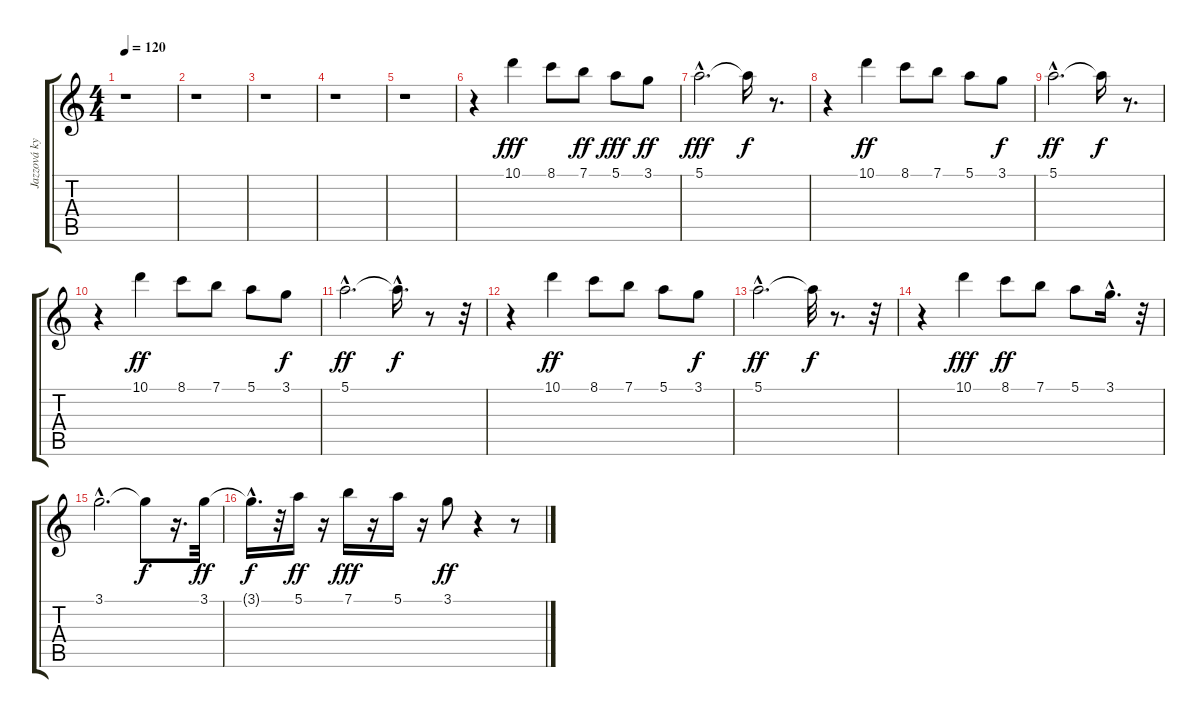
\track ("Jazzová kytara" "Jazzová ky") {instrument electricguitarjazz}
\staff {score tabs}
\tuning (E4 B3 G3 D3 A2 E2) {hide}
\ts (4 4)
\tempo 120
\clef g2
\ks c
r.1{dy f} |
r.1 |
r.1 |
r.1 |
r.1 |
r.4 10.1.4{dy fff} 8.1.8 7.1.8{dy ff} 5.1.8{dy fff} 3.1.8{dy ff} |
5.1{hac}.2{d dy fff} 5.1{t}.16{dy f} r.8{d} |
r.4 10.1.4{dy ff} 8.1.8 7.1.8 5.1.8 3.1.8{dy f} |
5.1{hac}.2{d dy ff} 5.1{t}.16{dy f} r.8{d} |
r.4 10.1.4{dy ff} 8.1.8 7.1.8 5.1.8 3.1.8{dy f} |
5.1{hac}.2{d dy ff} 5.1{hac t}.16{d dy f} r.8 r.32 |
r.4 10.1.4{dy ff} 8.1.8 7.1.8 5.1.8 3.1.8{dy f} |
5.1{hac}.2{d dy ff} 5.1{t}.32{dy f} r.8{d} r.32 |
r.4 10.1.4{dy fff} 8.1.8{dy ff} 7.1.8 5.1.8 3.1{hac}.16{d} r.32 |
3.1{hac}.2{d} 3.1{t}.8{dy f} r.16{d} 3.1.32{dy ff} |
3.1{hac t}.16{d dy f} r.32 5.1.16{dy ff} r.16 7.1.16{dy fff} r.16 5.1.16 r.16 3.1.8{dy ff} r.4 r.8
